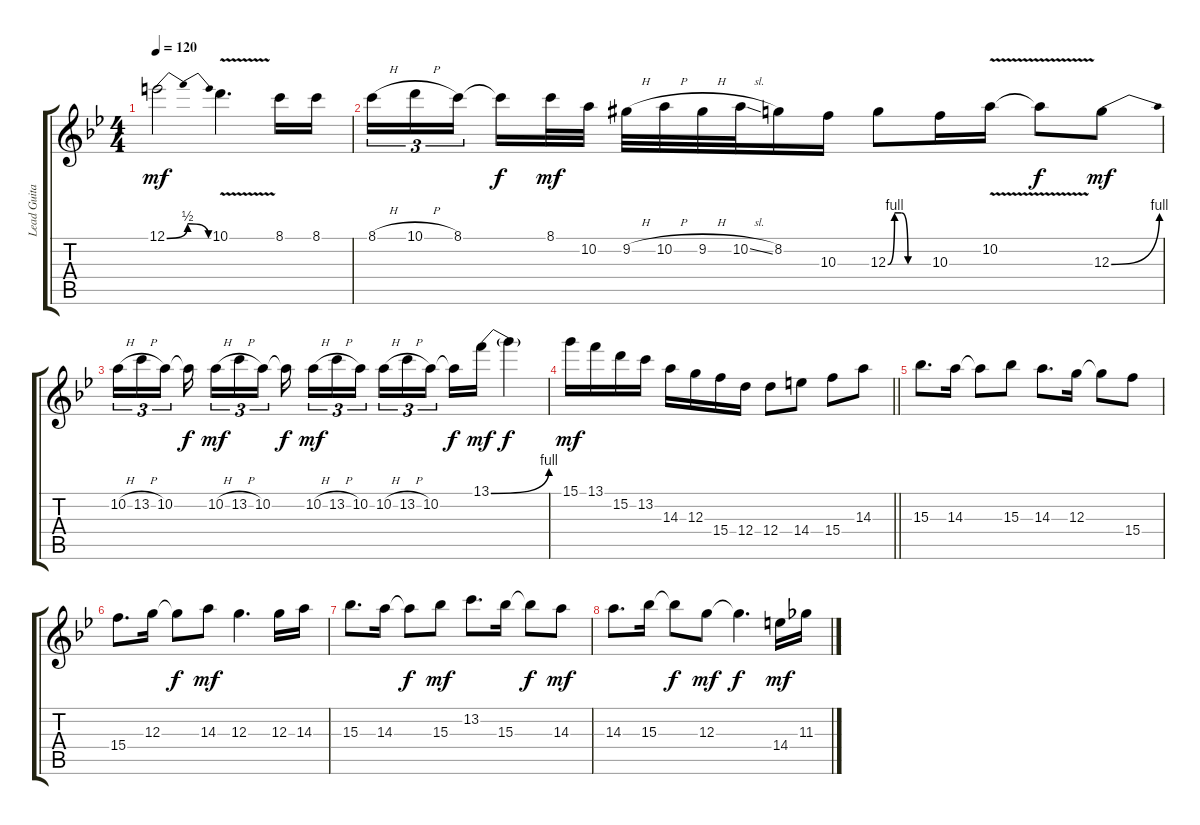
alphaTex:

\track ("Lead Guitar A" "Lead Guita") {instrument distortionguitar}
\staff {score tabs}
\tuning (E4 B3 G3 D3 A2 E2) {hide}
\ts (4 4)
\tempo 120
\clef g2
\ks gminor
12.1{be (bendrelease 0 0 15 2 45 2 60 0)}.2{dy mf} 10.1{v}.4{d} 8.1.16 8.1.16 |
8.1{h}.16{tu (3 2)} 10.1{h}.16{tu (3 2)} 8.1.16{tu (3 2) beam splitsecondary} 8.1{t}.16{dy f} 8.1.32{dy mf} 10.2.32 9.2{h acc #}.32 10.2{h}.32 9.2{h acc #}.32 10.2{sl}.32 8.2.16 10.3.16 12.3{be (custom 0 0 10 4 20 4 30 0 60 0)}.8 10.3.16 10.2{v}.16 10.2{t}.8{dy f} 12.3{be (bend 0 0 60 4)}.8{dy mf} |
10.2{h}.16{tu (3 2)} 13.2{h}.16{tu (3 2)} 10.2.16{tu (3 2)} 10.2{t}.16{dy f beam splitsecondary} 10.2{h}.16{tu (3 2) dy mf} 13.2{h}.16{tu (3 2) beam merge} 10.2.16{tu (3 2)} 10.2{t}.16{dy f beam splitsecondary} 10.2{h}.16{tu (3 2) dy mf} 13.2{h}.16{tu (3 2)} 10.2.16{tu (3 2)} 10.2{h}.16{tu (3 2)} 13.2{h}.16{tu (3 2)} 10.2.16{tu (3 2) beam splitsecondary} 10.2{t}.16{dy f} 13.1{be (bend 0 0 60 4)}.16{dy mf} 13.1{t}.4{dy f} |
\barLineRight lightlight
15.1.16{dy mf} 13.1.16 15.2.16 13.2.16 14.3.16 12.3.16 15.4.16 12.4.16 12.4.8 14.4.8 15.4.8 14.3.8 |
\section ("" "")
15.3.8{d} 14.3.16 14.3{t}.8 15.3.8 14.3.8{d} 12.3.16 12.3{t}.8 15.4.8 |
15.4.8{d} 12.3.16 12.3{t}.8{dy f} 14.3.8{dy mf} 12.3.4{d} 12.3.16 14.3.16 |
15.3.8{d} 14.3.16 14.3{t}.8{dy f} 15.3.8{dy mf} 13.2.8{d} 15.3.16 15.3{t}.8{dy f} 14.3.8{dy mf} |
14.3.8{d} 15.3.16 15.3{t}.8{dy f} 12.3.8{dy mf} 12.3{t}.4{d dy f} 14.4.16{dy mf} 11.3.16
